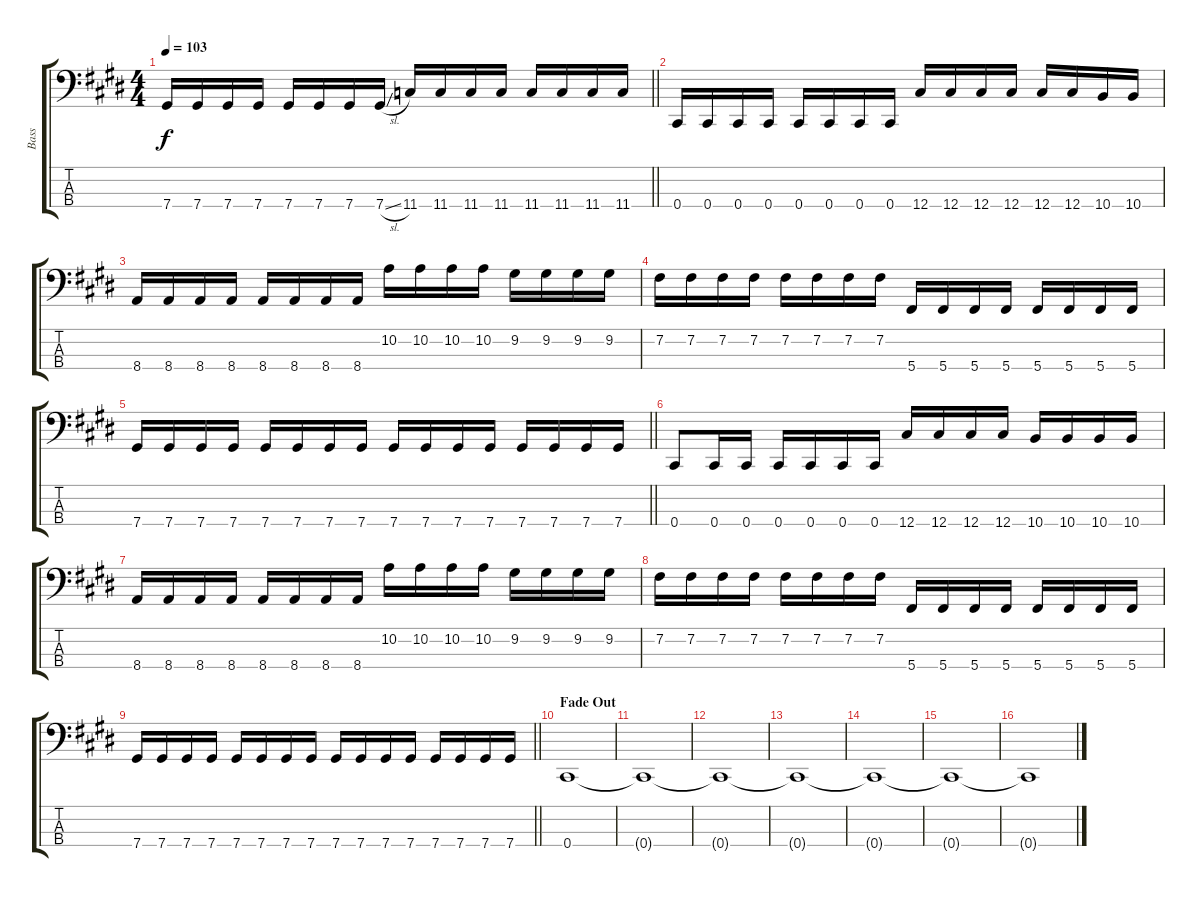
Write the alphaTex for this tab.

\track ("Bass" "Bass") {instrument electricbasspick}
\staff {score tabs}
\tuning (E2 B1 Gb1 Db1) {hide}
\ts (4 4)
\tempo 103
\clef f4
\barLineRight lightlight
\ks c#minor
7.4.16{dy f} 7.4.16 7.4.16 7.4.16 7.4.16 7.4.16 7.4.16 7.4{sl}.16 11.4.16 11.4.16 11.4.16 11.4.16 11.4.16 11.4.16 11.4.16 11.4.16 |
0.4.16 0.4.16 0.4.16 0.4.16 0.4.16 0.4.16 0.4.16 0.4.16 12.4.16 12.4.16 12.4.16 12.4.16 12.4.16 12.4.16 10.4.16 10.4.16 |
8.4.16 8.4.16 8.4.16 8.4.16 8.4.16 8.4.16 8.4.16 8.4.16 10.2.16 10.2.16 10.2.16 10.2.16 9.2.16 9.2.16 9.2.16 9.2.16 |
7.2.16 7.2.16 7.2.16 7.2.16 7.2.16 7.2.16 7.2.16 7.2.16 5.4.16 5.4.16 5.4.16 5.4.16 5.4.16 5.4.16 5.4.16 5.4.16 |
\barLineRight lightlight
7.4.16 7.4.16 7.4.16 7.4.16 7.4.16 7.4.16 7.4.16 7.4.16 7.4.16 7.4.16 7.4.16 7.4.16 7.4.16 7.4.16 7.4.16 7.4.16 |
0.4.8 0.4.16 0.4.16 0.4.16 0.4.16 0.4.16 0.4.16 12.4.16 12.4.16 12.4.16 12.4.16 10.4.16 10.4.16 10.4.16 10.4.16 |
8.4.16 8.4.16 8.4.16 8.4.16 8.4.16 8.4.16 8.4.16 8.4.16 10.2.16 10.2.16 10.2.16 10.2.16 9.2.16 9.2.16 9.2.16 9.2.16 |
7.2.16 7.2.16 7.2.16 7.2.16 7.2.16 7.2.16 7.2.16 7.2.16 5.4.16 5.4.16 5.4.16 5.4.16 5.4.16 5.4.16 5.4.16 5.4.16 |
\barLineRight lightlight
7.4.16 7.4.16 7.4.16 7.4.16 7.4.16 7.4.16 7.4.16 7.4.16 7.4.16 7.4.16 7.4.16 7.4.16 7.4.16 7.4.16 7.4.16 7.4.16 |
\section ("" "Fade Out")
0.4.1 |
0.4{t}.1 |
0.4{t}.1 |
0.4{t}.1 |
0.4{t}.1{volume 0} |
0.4{t}.1 |
0.4{t}.1
